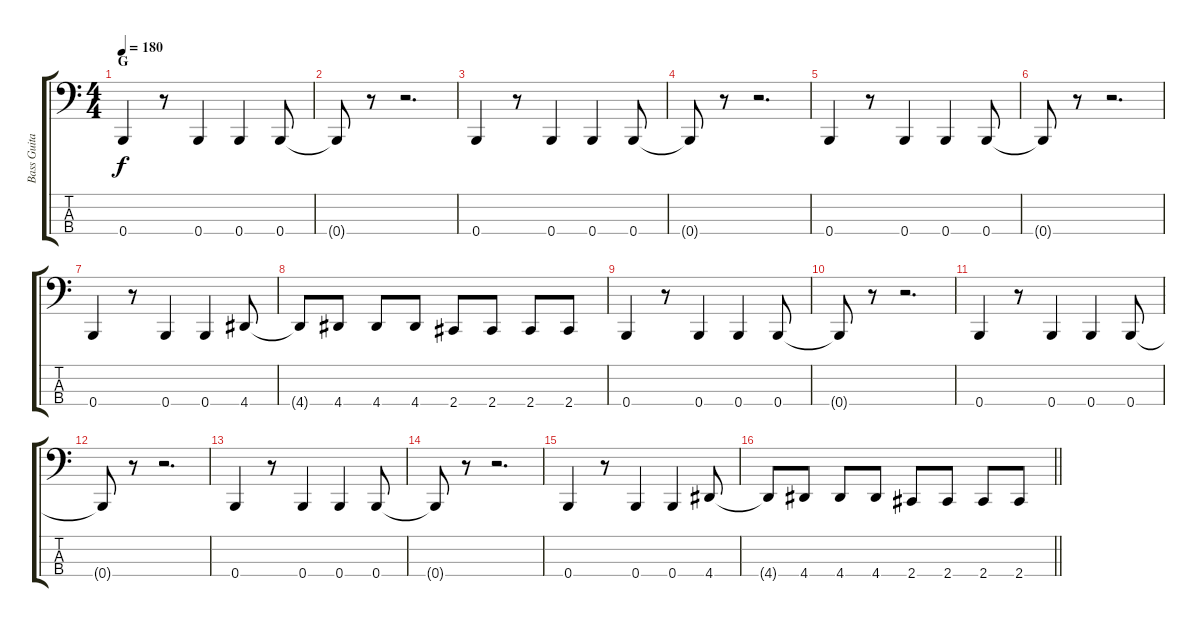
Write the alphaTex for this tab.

\track ("Bass Guitar: John Kis Gyevi" "Bass Guita") {instrument electricbasspick}
\staff {score tabs}
\tuning (E2 B1 Gb1 B0) {hide}
\ts (4 4)
\section ("" "G")
\tempo 180
\clef f4
\ks c
0.4.4{dy f} r.8 0.4.4 0.4.4 0.4.8 |
0.4{t}.8 r.8 r.2{d} |
0.4.4 r.8 0.4.4 0.4.4 0.4.8 |
0.4{t}.8 r.8 r.2{d} |
0.4.4 r.8 0.4.4 0.4.4 0.4.8 |
0.4{t}.8 r.8 r.2{d} |
0.4.4 r.8 0.4.4 0.4.4 4.4.8 |
4.4{t}.8 4.4.8 4.4.8 4.4.8 2.4.8 2.4.8 2.4.8 2.4.8 |
0.4.4 r.8 0.4.4 0.4.4 0.4.8 |
0.4{t}.8 r.8 r.2{d} |
0.4.4 r.8 0.4.4 0.4.4 0.4.8 |
0.4{t}.8 r.8 r.2{d} |
0.4.4 r.8 0.4.4 0.4.4 0.4.8 |
0.4{t}.8 r.8 r.2{d} |
0.4.4 r.8 0.4.4 0.4.4 4.4.8 |
\barLineRight lightlight
4.4{t}.8 4.4.8 4.4.8 4.4.8 2.4.8 2.4.8 2.4.8 2.4.8
